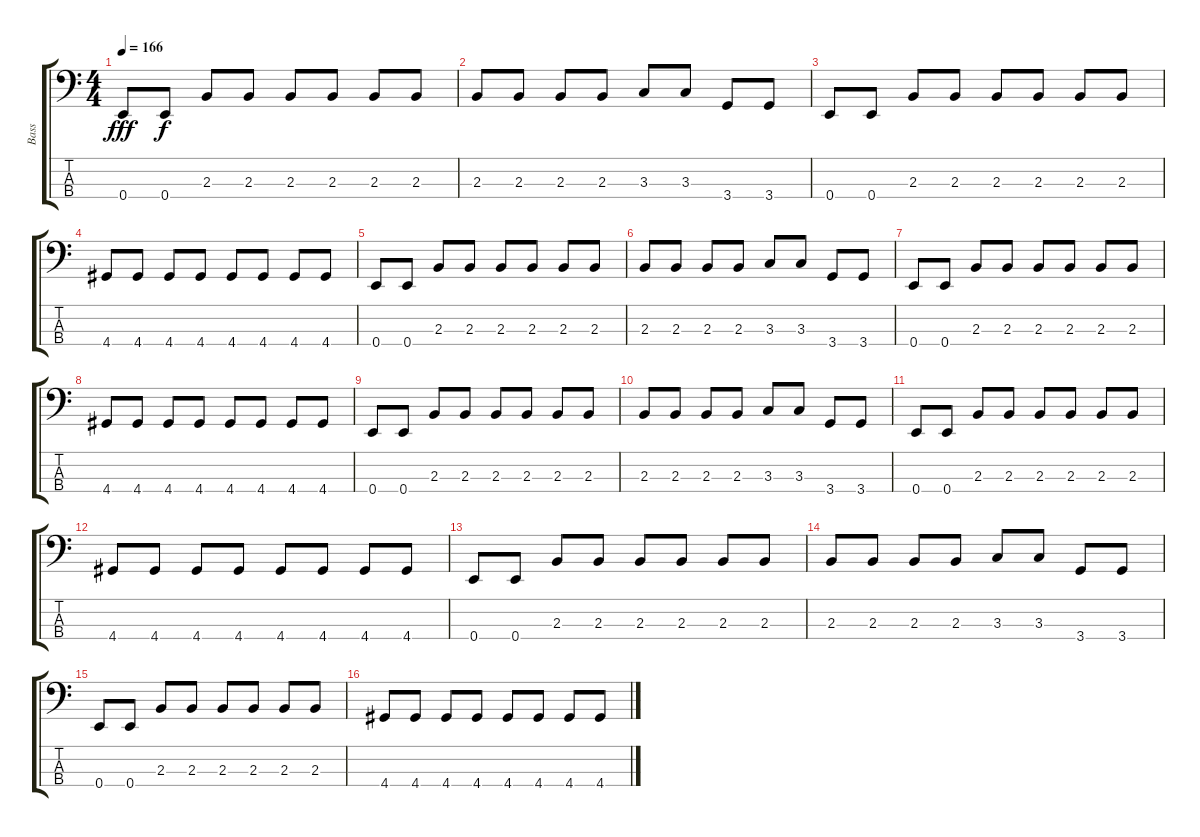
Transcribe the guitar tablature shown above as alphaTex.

\track ("Bass" "Bass") {instrument electricbassfinger}
\staff {score tabs}
\tuning (G2 D2 A1 E1) {hide}
\ts (4 4)
\tempo 166
\clef f4
\ks c
0.4.8{dy fff} 0.4.8{dy f} 2.3.8 2.3.8 2.3.8 2.3.8 2.3.8 2.3.8 |
2.3.8 2.3.8 2.3.8 2.3.8 3.3.8 3.3.8 3.4.8 3.4.8 |
0.4.8 0.4.8 2.3.8 2.3.8 2.3.8 2.3.8 2.3.8 2.3.8 |
4.4.8 4.4.8 4.4.8 4.4.8 4.4.8 4.4.8 4.4.8 4.4.8 |
0.4.8 0.4.8 2.3.8 2.3.8 2.3.8 2.3.8 2.3.8 2.3.8 |
2.3.8 2.3.8 2.3.8 2.3.8 3.3.8 3.3.8 3.4.8 3.4.8 |
0.4.8 0.4.8 2.3.8 2.3.8 2.3.8 2.3.8 2.3.8 2.3.8 |
4.4.8 4.4.8 4.4.8 4.4.8 4.4.8 4.4.8 4.4.8 4.4.8 |
0.4.8 0.4.8 2.3.8 2.3.8 2.3.8 2.3.8 2.3.8 2.3.8 |
2.3.8 2.3.8 2.3.8 2.3.8 3.3.8 3.3.8 3.4.8 3.4.8 |
0.4.8 0.4.8 2.3.8 2.3.8 2.3.8 2.3.8 2.3.8 2.3.8 |
4.4.8 4.4.8 4.4.8 4.4.8 4.4.8 4.4.8 4.4.8 4.4.8 |
0.4.8 0.4.8 2.3.8 2.3.8 2.3.8 2.3.8 2.3.8 2.3.8 |
2.3.8 2.3.8 2.3.8 2.3.8 3.3.8 3.3.8 3.4.8 3.4.8 |
0.4.8 0.4.8 2.3.8 2.3.8 2.3.8 2.3.8 2.3.8 2.3.8 |
4.4.8 4.4.8 4.4.8 4.4.8 4.4.8 4.4.8 4.4.8 4.4.8
